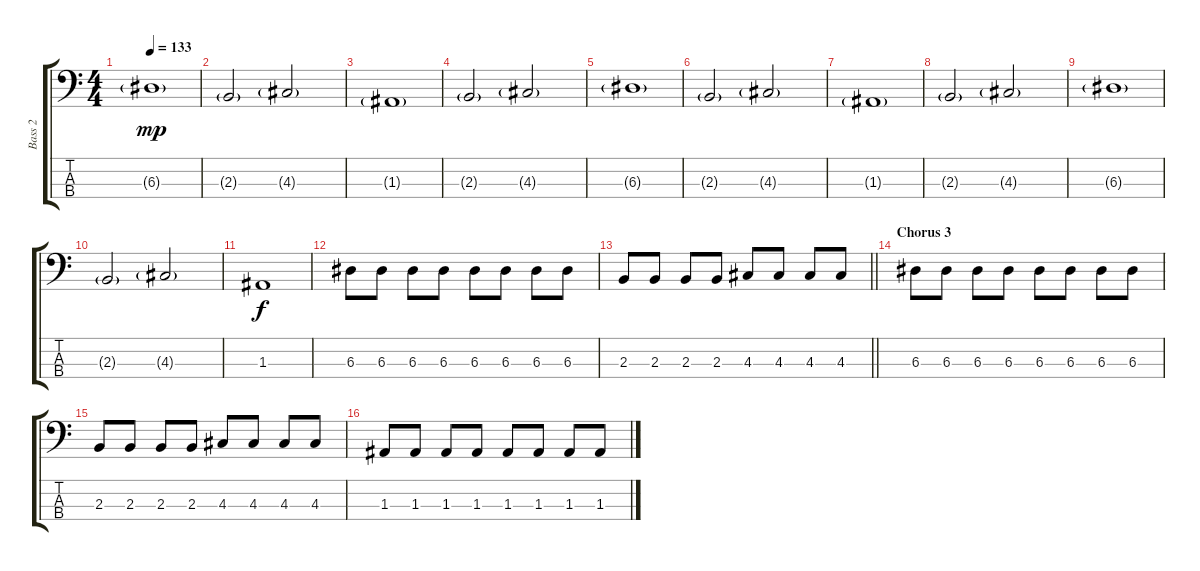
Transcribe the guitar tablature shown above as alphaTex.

\track ("Bass 2" "Bass 2") {instrument electricbassfinger}
\staff {score tabs}
\tuning (G2 D2 A1 E1) {hide}
\ts (4 4)
\tempo 133
\clef f4
\ks c
6.3{g}.1{dy mp} |
2.3{g}.2 4.3{g}.2 |
1.3{g}.1 |
2.3{g}.2 4.3{g}.2 |
6.3{g}.1 |
2.3{g}.2 4.3{g}.2 |
1.3{g}.1 |
2.3{g}.2 4.3{g}.2 |
6.3{g}.1 |
2.3{g}.2 4.3{g}.2 |
1.3.1{dy f} |
6.3.8 6.3.8 6.3.8 6.3.8 6.3.8 6.3.8 6.3.8 6.3.8 |
\barLineRight lightlight
2.3.8 2.3.8 2.3.8 2.3.8 4.3.8 4.3.8 4.3.8 4.3.8 |
\section ("" "Chorus 3")
6.3.8 6.3.8 6.3.8 6.3.8 6.3.8 6.3.8 6.3.8 6.3.8 |
2.3.8 2.3.8 2.3.8 2.3.8 4.3.8 4.3.8 4.3.8 4.3.8 |
1.3.8 1.3.8 1.3.8 1.3.8 1.3.8 1.3.8 1.3.8 1.3.8
